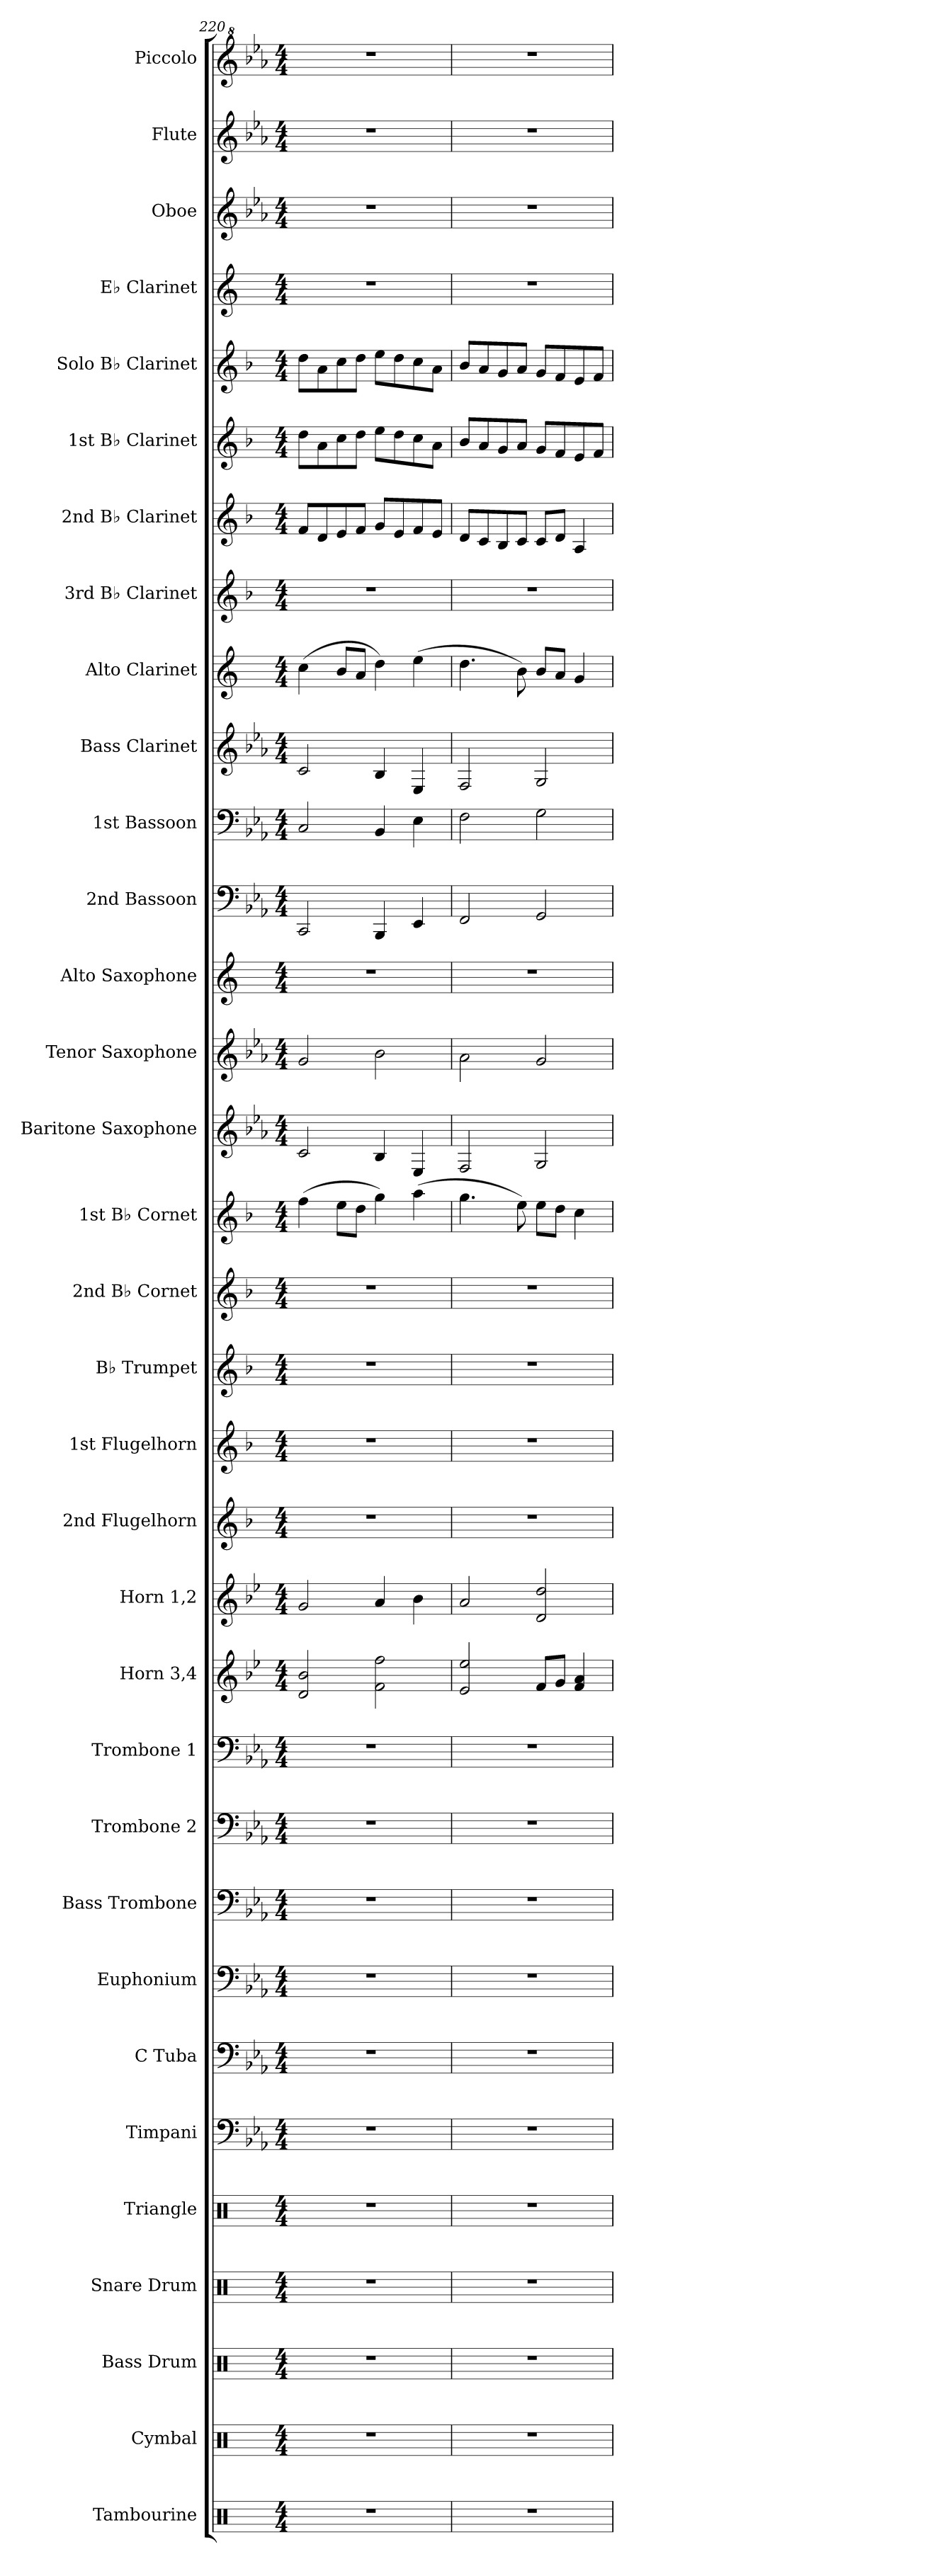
**kern	**kern	**kern	**kern	**kern	**kern	**kern	**kern	**kern	**kern	**kern	**kern	**kern	**kern	**kern	**kern	**kern	**kern	**kern	**kern	**kern	**kern	**kern	**kern	**kern	**kern	**kern	**kern	**kern	**kern	**kern	**kern	**kern
*part33	*part32	*part31	*part30	*part29	*part28	*part27	*part26	*part25	*part24	*part23	*part22	*part21	*part20	*part19	*part18	*part17	*part16	*part15	*part14	*part13	*part12	*part11	*part10	*part9	*part8	*part7	*part6	*part5	*part4	*part3	*part2	*part1
*staff33	*staff32	*staff31	*staff30	*staff29	*staff28	*staff27	*staff26	*staff25	*staff24	*staff23	*staff22	*staff21	*staff20	*staff19	*staff18	*staff17	*staff16	*staff15	*staff14	*staff13	*staff12	*staff11	*staff10	*staff9	*staff8	*staff7	*staff6	*staff5	*staff4	*staff3	*staff2	*staff1
*I"Tambourine	*I"Cymbal	*I"Bass Drum	*I"Snare Drum	*I"Triangle	*I"Timpani	*I"C Tuba	*I"Euphonium	*I"Bass Trombone	*I"Trombone 2	*I"Trombone 1	*I"Horn 3,4	*I"Horn 1,2	*I"2nd Flugelhorn	*I"1st Flugelhorn	*I"B♭ Trumpet	*I"2nd B♭ Cornet	*I"1st B♭ Cornet	*I"Baritone Saxophone	*I"Tenor Saxophone	*I"Alto Saxophone	*I"2nd Bassoon	*I"1st Bassoon	*I"Bass Clarinet	*I"Alto Clarinet	*I"3rd B♭ Clarinet	*I"2nd B♭ Clarinet	*I"1st B♭ Clarinet	*I"Solo B♭ Clarinet	*I"E♭ Clarinet	*I"Oboe	*I"Flute	*I"Piccolo
*I'Tamb.	*I'Cym.	*I'B. Dr.	*I'Sn. Dr.	*I'Trgl.	*I'Timp.	*I'C Tu.	*I'Eu.	*I'B. Trb.	*I'Trb. 2	*I'Trb. 1	*I'Hn. 3,4	*I'Hn. 1,2	*I'2nd Flghn.	*I'1st Flghn.	*I'B♭ Tpt.	*I'2nd B♭ Cnt.	*I'1st B♭ Cnt.	*I'Bar. Sax.	*I'T. Sax.	*I'A. Sax.	*I'2nd Bsn.	*I'1st Bsn.	*I'B. Cl.	*I'A. Cl.	*I'3rd B♭ Cl.	*I'2nd B♭ Cl.	*I'1st B♭ Cl.	*I'Solo B♭ Cl.	*I'E♭ Cl.	*I'Ob.	*I'Fl.	*I'Picc.
!!LO:PB:g=z
*clefX	*clefX	*clefX	*clefX	*clefX	*clefF4	*clefF4	*clefF4	*clefF4	*clefF4	*clefF4	*clefG2	*clefG2	*clefG2	*clefG2	*clefG2	*clefG2	*clefG2	*clefG2	*clefG2	*clefG2	*clefF4	*clefF4	*clefG2	*clefG2	*clefG2	*clefG2	*clefG2	*clefG2	*clefG2	*clefG2	*clefG2	*clefG^2
*	*	*	*	*	*	*	*	*	*	*	*ITrd4c7	*ITrd4c7	*ITrd1c2	*ITrd1c2	*ITrd1c2	*ITrd1c2	*ITrd1c2	*ITrd12c21	*ITrd8c14	*ITrd5c9	*	*	*ITrd8c14	*ITrd5c9	*ITrd1c2	*ITrd1c2	*ITrd1c2	*ITrd1c2	*ITrd-2c-3	*	*	*ITrd-7c-12
*k[]	*k[]	*k[]	*k[]	*k[]	*k[b-e-a-]	*k[b-e-a-]	*k[b-e-a-]	*k[b-e-a-]	*k[b-e-a-]	*k[b-e-a-]	*k[b-e-a-]	*k[b-e-a-]	*k[b-e-a-]	*k[b-e-a-]	*k[b-e-a-]	*k[b-e-a-]	*k[b-e-a-]	*k[b-e-a-]	*k[b-e-a-]	*k[b-e-a-]	*k[b-e-a-]	*k[b-e-a-]	*k[b-e-a-]	*k[b-e-a-]	*k[b-e-a-]	*k[b-e-a-]	*k[b-e-a-]	*k[b-e-a-]	*k[b-e-a-]	*k[b-e-a-]	*k[b-e-a-]	*k[b-e-a-]
*C:	*C:	*C:	*C:	*C:	*E-:	*E-:	*E-:	*E-:	*E-:	*E-:	*E-:	*E-:	*E-:	*E-:	*E-:	*E-:	*E-:	*E-:	*E-:	*E-:	*E-:	*E-:	*E-:	*E-:	*E-:	*E-:	*E-:	*E-:	*E-:	*E-:	*E-:	*E-:
*M4/4	*M4/4	*M4/4	*M4/4	*M4/4	*M4/4	*M4/4	*M4/4	*M4/4	*M4/4	*M4/4	*M4/4	*M4/4	*M4/4	*M4/4	*M4/4	*M4/4	*M4/4	*M4/4	*M4/4	*M4/4	*M4/4	*M4/4	*M4/4	*M4/4	*M4/4	*M4/4	*M4/4	*M4/4	*M4/4	*M4/4	*M4/4	*M4/4
=220	=220	=220	=220	=220	=220	=220	=220	=220	=220	=220	=220	=220	=220	=220	=220	=220	=220	=220	=220	=220	=220	=220	=220	=220	=220	=220	=220	=220	=220	=220	=220	=220
1r	1r	1r	1r	1r	1r	1r	1r	1r	1r	1r	2G/ 2e-/	2c/	1r	1r	1r	1r	(4ee-\	2C/	2G/	1r	2CC/	2C/	2C/	(4e-\	1r	8e-/L	8cc\L	8cc\L	1r	1r	1r	1r
.	.	.	.	.	.	.	.	.	.	.	.	.	.	.	.	.	.	.	.	.	.	.	.	.	.	8c/	8g\	8g\	.	.	.	.
.	.	.	.	.	.	.	.	.	.	.	.	.	.	.	.	.	8dd\L	.	.	.	.	.	.	8d/L	.	8d/	8b-\	8b-\	.	.	.	.
.	.	.	.	.	.	.	.	.	.	.	.	.	.	.	.	.	8cc\J	.	.	.	.	.	.	8c/J	.	8e-/J	8cc\J	8cc\J	.	.	.	.
.	.	.	.	.	.	.	.	.	.	.	2B-\ 2b-\	4d/	.	.	.	.	4ff\)	4BB-/	2B-\	.	4BBB-/	4BB-/	4BB-/	4f\)	.	8f/L	8dd\L	8dd\L	.	.	.	.
.	.	.	.	.	.	.	.	.	.	.	.	.	.	.	.	.	.	.	.	.	.	.	.	.	.	8d/	8cc\	8cc\	.	.	.	.
.	.	.	.	.	.	.	.	.	.	.	.	4e-\	.	.	.	.	(4gg\	4EE-/	.	.	4EE-/	4E-\	4EE-/	(4g\	.	8e-/	8b-\	8b-\	.	.	.	.
.	.	.	.	.	.	.	.	.	.	.	.	.	.	.	.	.	.	.	.	.	.	.	.	.	.	8d/J	8g\J	8g\J	.	.	.	.
=221	=221	=221	=221	=221	=221	=221	=221	=221	=221	=221	=221	=221	=221	=221	=221	=221	=221	=221	=221	=221	=221	=221	=221	=221	=221	=221	=221	=221	=221	=221	=221	=221
1r	1r	1r	1r	1r	1r	1r	1r	1r	1r	1r	2A-/ 2a-/	2d/	1r	1r	1r	1r	4.ff\	2FF/	2A-\	1r	2FF/	2F\	2FF/	4.f\	1r	8c/L	8a-/L	8a-/L	1r	1r	1r	1r
.	.	.	.	.	.	.	.	.	.	.	.	.	.	.	.	.	.	.	.	.	.	.	.	.	.	8B-/	8g/	8g/	.	.	.	.
.	.	.	.	.	.	.	.	.	.	.	.	.	.	.	.	.	.	.	.	.	.	.	.	.	.	8A-/	8f/	8f/	.	.	.	.
.	.	.	.	.	.	.	.	.	.	.	.	.	.	.	.	.	8dd\)	.	.	.	.	.	.	8d\)	.	8B-/J	8g/J	8g/J	.	.	.	.
.	.	.	.	.	.	.	.	.	.	.	8B-/L	2G/ 2g/	.	.	.	.	8dd\L	2GG/	2G/	.	2GG/	2G\	2GG/	8d/L	.	8B-/L	8f/L	8f/L	.	.	.	.
.	.	.	.	.	.	.	.	.	.	.	8c/J	.	.	.	.	.	8cc\J	.	.	.	.	.	.	8c/J	.	8c/J	8e-/	8e-/	.	.	.	.
.	.	.	.	.	.	.	.	.	.	.	4B-/ 4d/	.	.	.	.	.	4b-\	.	.	.	.	.	.	4B-/	.	4G/	8d/	8d/	.	.	.	.
.	.	.	.	.	.	.	.	.	.	.	.	.	.	.	.	.	.	.	.	.	.	.	.	.	.	.	8e-/J	8e-/J	.	.	.	.
=	=	=	=	=	=	=	=	=	=	=	=	=	=	=	=	=	=	=	=	=	=	=	=	=	=	=	=	=	=	=	=	=
*-	*-	*-	*-	*-	*-	*-	*-	*-	*-	*-	*-	*-	*-	*-	*-	*-	*-	*-	*-	*-	*-	*-	*-	*-	*-	*-	*-	*-	*-	*-	*-	*-
